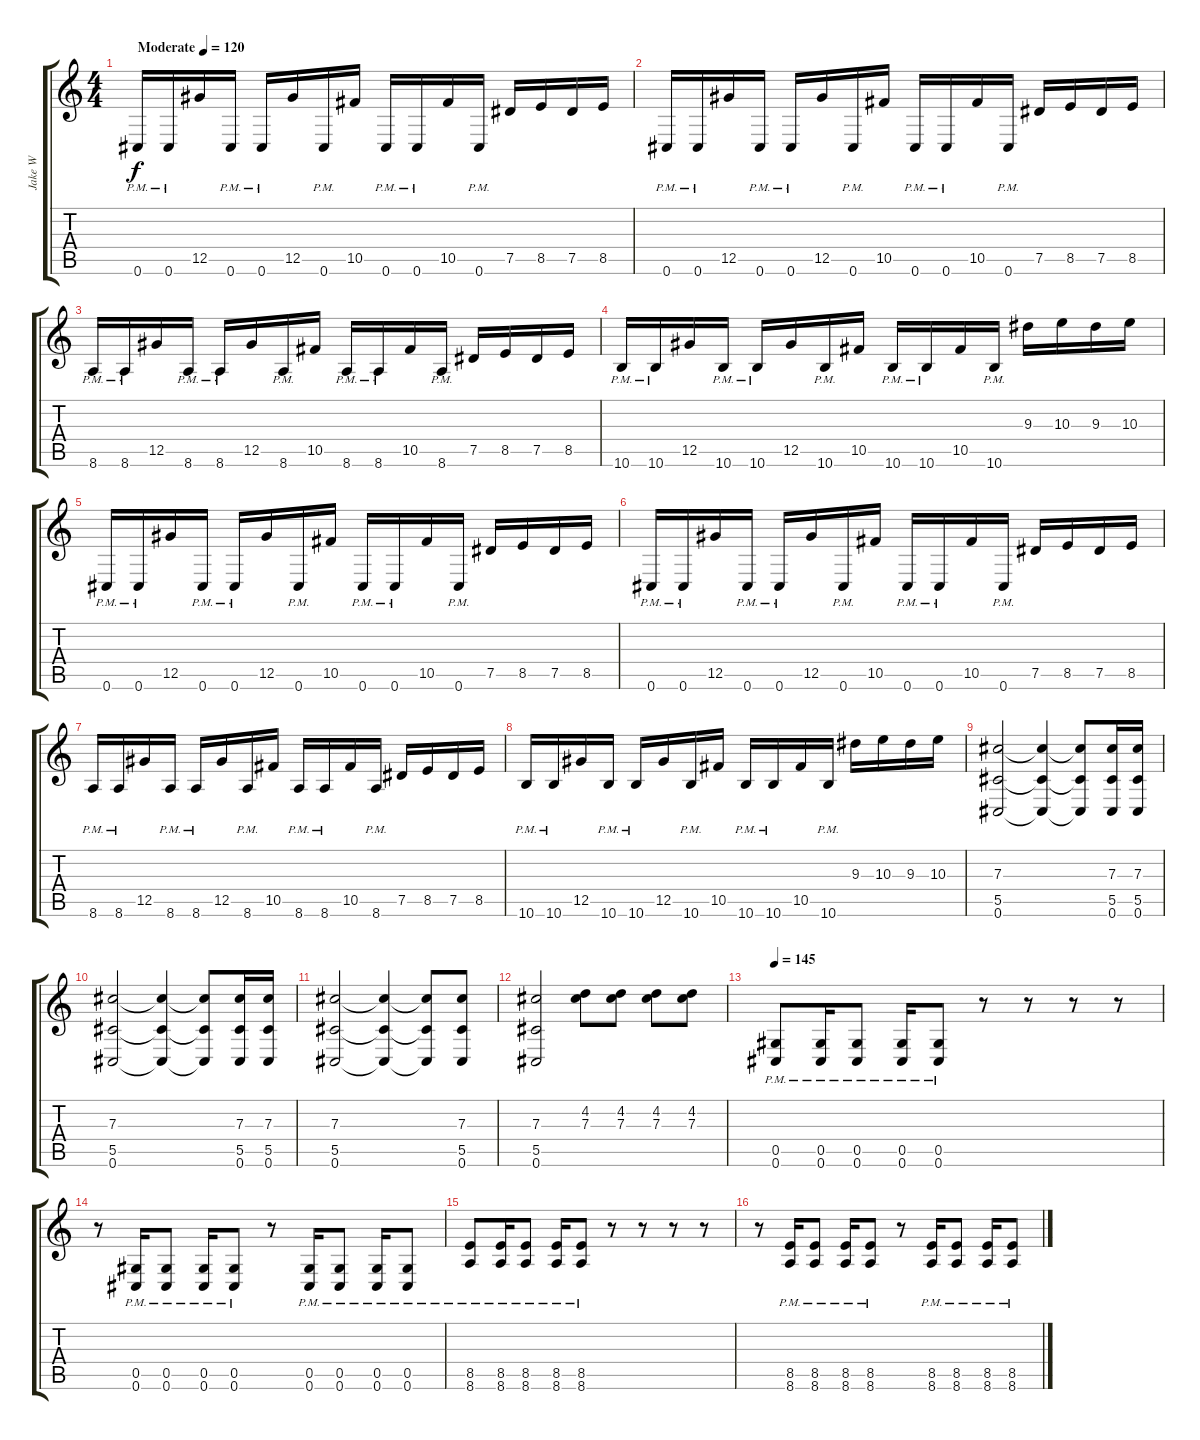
\track ("Jake W" "Jake W") {instrument distortionguitar}
\staff {score tabs}
\tuning (Eb4 Bb3 Gb3 Db3 Ab2 Db2) {hide}
\ts (4 4)
\tempo (120 "Moderate")
\clef g2
\ks c
0.6{pm}.16{dy f instrument distortionguitar} 0.6{pm}.16 12.5.16 0.6{pm}.16 0.6{pm}.16 12.5.16 0.6{pm}.16 10.5.16 0.6{pm}.16 0.6{pm}.16 10.5.16 0.6{pm}.16 7.5.16 8.5.16 7.5.16 8.5.16 |
0.6{pm}.16 0.6{pm}.16 12.5.16 0.6{pm}.16 0.6{pm}.16 12.5.16 0.6{pm}.16 10.5.16 0.6{pm}.16 0.6{pm}.16 10.5.16 0.6{pm}.16 7.5.16 8.5.16 7.5.16 8.5.16 |
8.6{pm}.16 8.6{pm}.16 12.5.16 8.6{pm}.16 8.6{pm}.16 12.5.16 8.6{pm}.16 10.5.16 8.6{pm}.16 8.6{pm}.16 10.5.16 8.6{pm}.16 7.5.16 8.5.16 7.5.16 8.5.16 |
10.6{pm}.16 10.6{pm}.16 12.5.16 10.6{pm}.16 10.6{pm}.16 12.5.16 10.6{pm}.16 10.5.16 10.6{pm}.16 10.6{pm}.16 10.5.16 10.6{pm}.16 9.3.16 10.3.16 9.3.16 10.3.16 |
0.6{pm}.16 0.6{pm}.16 12.5.16 0.6{pm}.16 0.6{pm}.16 12.5.16 0.6{pm}.16 10.5.16 0.6{pm}.16 0.6{pm}.16 10.5.16 0.6{pm}.16 7.5.16 8.5.16 7.5.16 8.5.16 |
0.6{pm}.16 0.6{pm}.16 12.5.16 0.6{pm}.16 0.6{pm}.16 12.5.16 0.6{pm}.16 10.5.16 0.6{pm}.16 0.6{pm}.16 10.5.16 0.6{pm}.16 7.5.16 8.5.16 7.5.16 8.5.16 |
8.6{pm}.16 8.6{pm}.16 12.5.16 8.6{pm}.16 8.6{pm}.16 12.5.16 8.6{pm}.16 10.5.16 8.6{pm}.16 8.6{pm}.16 10.5.16 8.6{pm}.16 7.5.16 8.5.16 7.5.16 8.5.16 |
10.6{pm}.16 10.6{pm}.16 12.5.16 10.6{pm}.16 10.6{pm}.16 12.5.16 10.6{pm}.16 10.5.16 10.6{pm}.16 10.6{pm}.16 10.5.16 10.6{pm}.16 9.3.16 10.3.16 9.3.16 10.3.16 |
(7.3 5.5 0.6).2 (7.3{t} 5.5{t} 0.6{t}).4 (7.3{t} 5.5{t} 0.6{t}).8 (7.3 5.5 0.6).16 (7.3 5.5 0.6).16 |
(7.3 5.5 0.6).2 (7.3{t} 5.5{t} 0.6{t}).4 (7.3{t} 5.5{t} 0.6{t}).8 (7.3 5.5 0.6).16 (7.3 5.5 0.6).16 |
(7.3 5.5 0.6).2 (7.3{t} 5.5{t} 0.6{t}).4 (7.3{t} 5.5{t} 0.6{t}).8 (7.3 5.5 0.6).8 |
(7.3 5.5 0.6).2 (4.2 7.3).8 (4.2 7.3).8 (4.2 7.3).8 (4.2 7.3).8 |
\tempo 145
(0.5{pm} 0.6{pm}).8 (0.5{pm} 0.6{pm}).16 (0.5{pm} 0.6{pm}).8 (0.5{pm} 0.6{pm}).16 (0.5{pm} 0.6{pm}).8 r.8 r.8 r.8 r.8 |
r.8 (0.5{pm} 0.6{pm}).16 (0.5{pm} 0.6{pm}).8 (0.5{pm} 0.6{pm}).16 (0.5{pm} 0.6{pm}).8 r.8 (0.5{pm} 0.6{pm}).16 (0.5{pm} 0.6{pm}).8 (0.5{pm} 0.6{pm}).16 (0.5{pm} 0.6{pm}).8 |
(8.5{pm} 8.6{pm}).8 (8.5{pm} 8.6{pm}).16 (8.5{pm} 8.6{pm}).8 (8.5{pm} 8.6{pm}).16 (8.5{pm} 8.6{pm}).8 r.8 r.8 r.8 r.8 |
r.8 (8.5{pm} 8.6{pm}).16 (8.5{pm} 8.6{pm}).8 (8.5{pm} 8.6{pm}).16 (8.5{pm} 8.6{pm}).8 r.8 (8.5{pm} 8.6{pm}).16 (8.5{pm} 8.6{pm}).8 (8.5{pm} 8.6{pm}).16 (8.5{pm} 8.6{pm}).8
